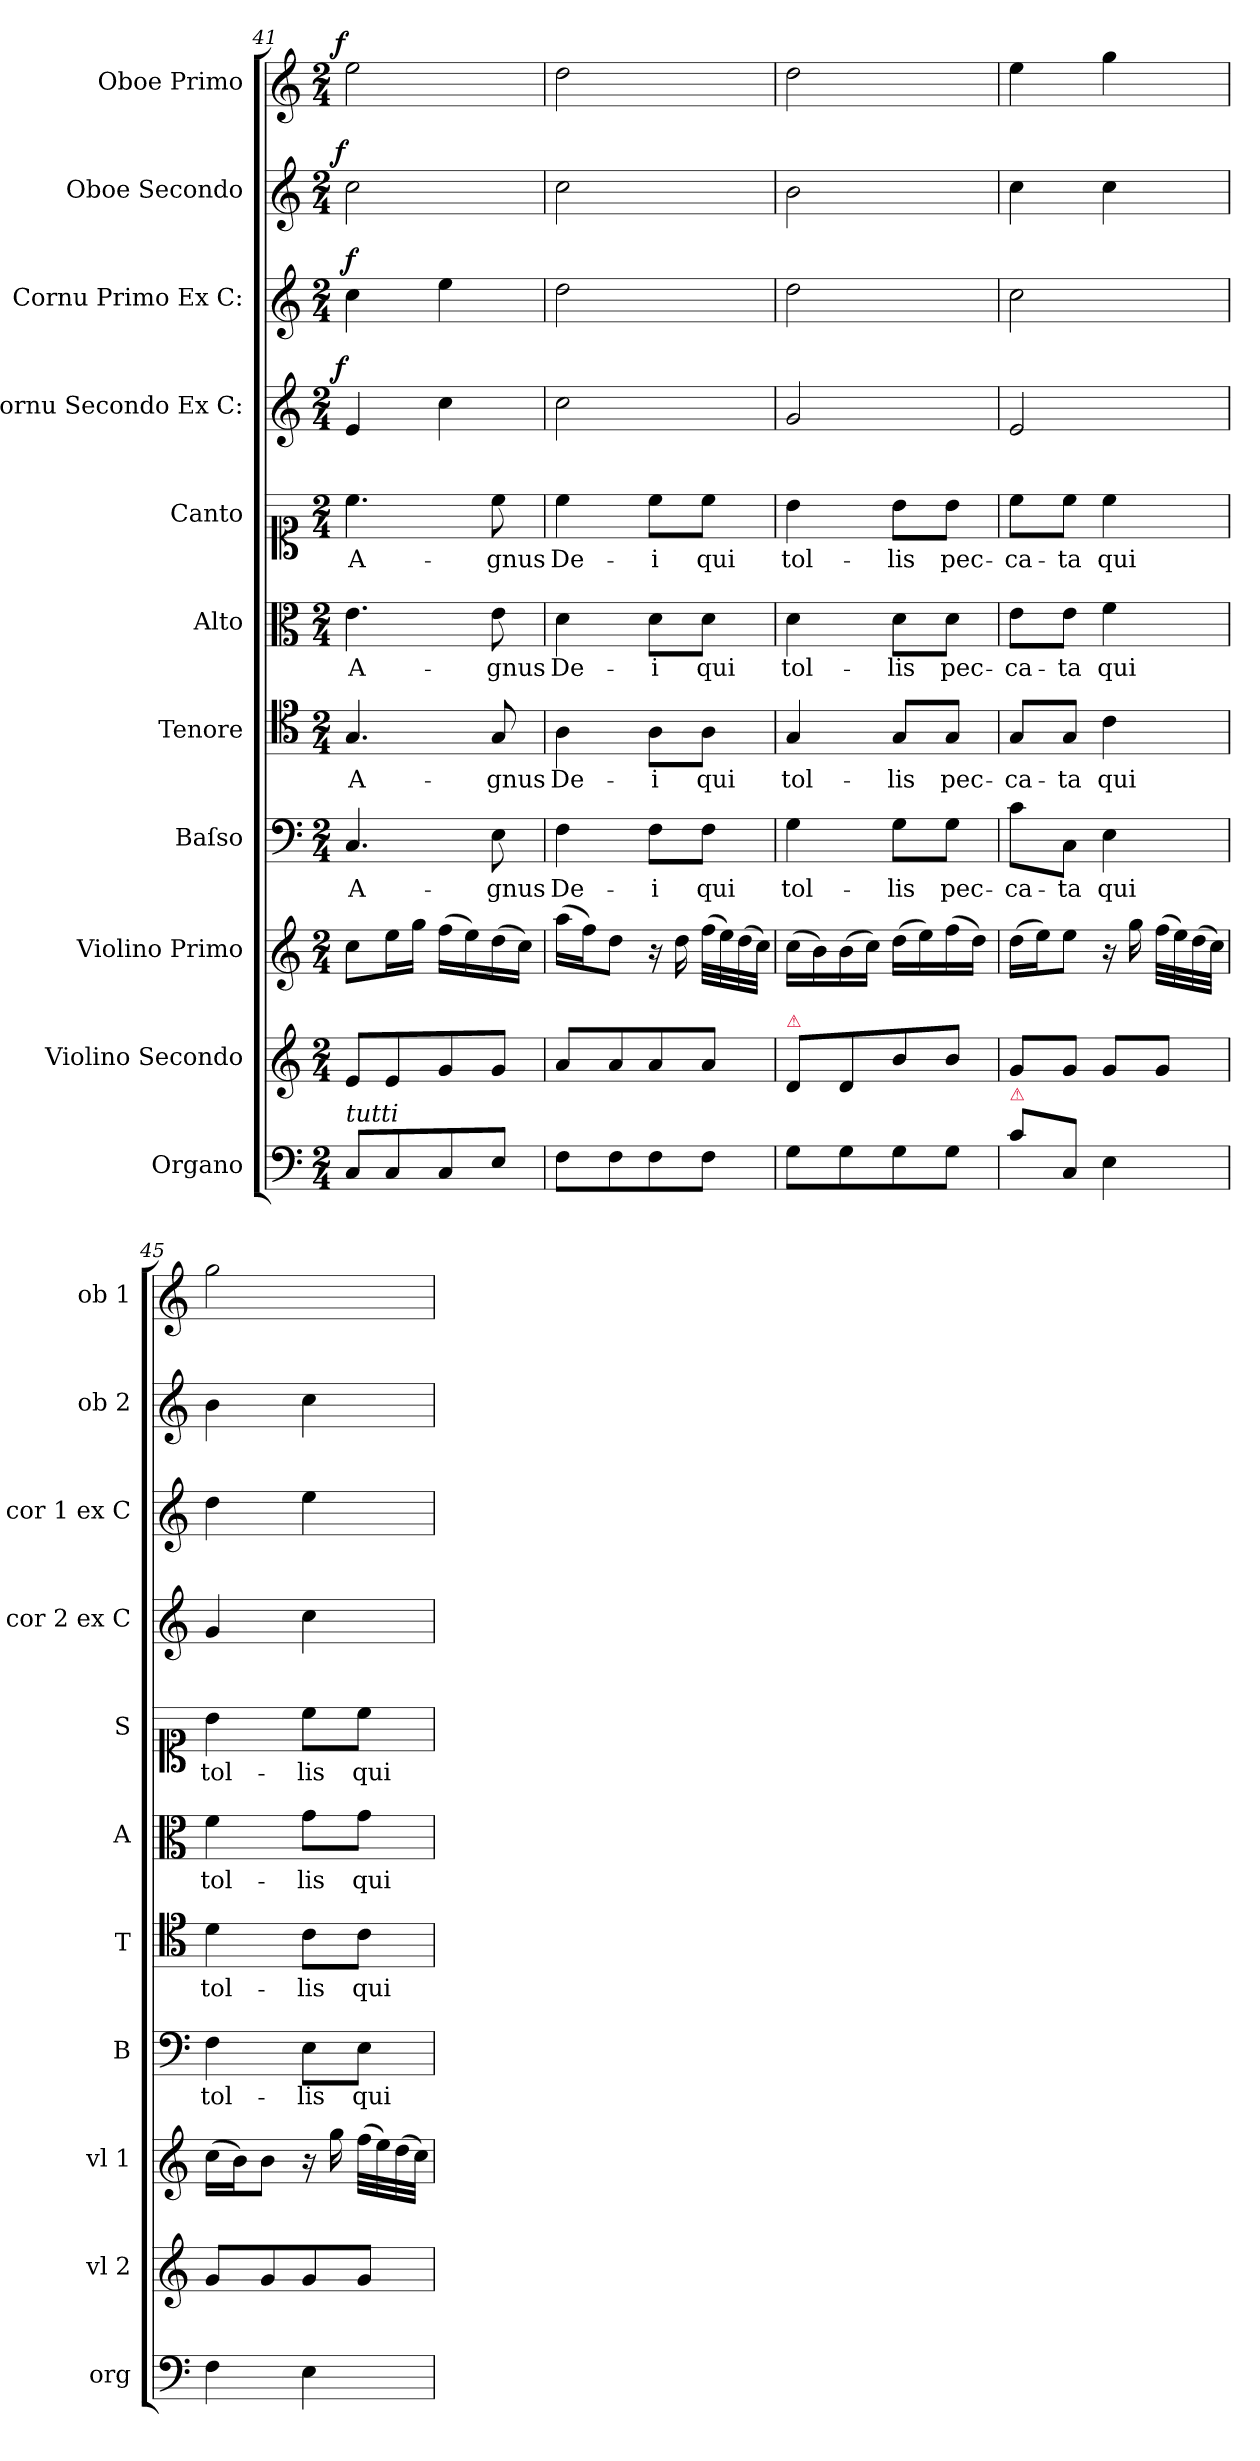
**kern	**kern	**kern	**kern	**text	**kern	**text	**kern	**text	**kern	**text	**kern	**dynam	**kern	**dynam	**kern	**dynam	**kern	**dynam
*part11	*part10	*part9	*part8	*part8	*part7	*part7	*part6	*part6	*part5	*part5	*part4	*part4	*part3	*part3	*part2	*part2	*part1	*part1
*staff11	*staff10	*staff9	*staff8	*staff8	*staff7	*staff7	*staff6	*staff6	*staff5	*staff5	*staff4	*staff4	*staff3	*staff3	*staff2	*staff2	*staff1	*staff1
*I"Organo	*I"Violino Secondo	*I"Violino Primo	*I"Baſso	*	*I"Tenore	*	*I"Alto	*	*I"Canto	*	*I"Cornu Secondo Ex C:	*	*I"Cornu Primo Ex C:	*	*I"Oboe Secondo	*	*I"Oboe Primo	*
*I'org	*I'vl 2	*I'vl 1	*I'B	*	*I'T	*	*I'A	*	*I'S	*	*I'cor 2 ex C	*	*I'cor 1 ex C	*	*I'ob 2	*	*I'ob 1	*
*clefF4	*clefG2	*clefG2	*clefF4	*	*clefC4	*	*clefC3	*	*clefC1	*	*clefG2	*	*clefG2	*	*clefG2	*	*clefG2	*
*k[]	*k[]	*k[]	*k[]	*	*k[]	*	*k[]	*	*k[]	*	*k[]	*	*k[]	*	*k[]	*	*k[]	*
*C:	*C:	*C:	*C:	*	*C:	*	*C:	*	*C:	*	*C:	*	*C:	*	*C:	*	*C:	*
*M2/4	*M2/4	*M2/4	*M2/4	*	*M2/4	*	*M2/4	*	*M2/4	*	*M2/4	*	*M2/4	*	*M2/4	*	*M2/4	*
=41	=41	=41	=41	=41	=41	=41	=41	=41	=41	=41	=41	=41	=41	=41	=41	=41	=41	=41
!LO:TX:a:i:t=tutti	!	!	!	!	!	!	!	!	!	!	!	!	!	!	!	!	!	!
!	!	!	!	!	!	!	!	!	!	!	!	!LO:DY:a:rj	!	!LO:DY:a	!	!LO:DY:a:rj	!	!LO:DY:a:rj
8C/L	8e/L	8cc\L	4.C/	A-	4.G/	A-	4.e\	A-	4.cc\	A-	4e/	f	4cc\	f.	2cc\	f	2ee\	f
8C/	8e/	16ee\L	.	.	.	.	.	.	.	.	.	.	.	.	.	.	.	.
.	.	16gg\JJ	.	.	.	.	.	.	.	.	.	.	.	.	.	.	.	.
8C/	8g/	(16ff\LL	.	.	.	.	.	.	.	.	4cc\	.	4ee\	.	.	.	.	.
.	.	16ee\)	.	.	.	.	.	.	.	.	.	.	.	.	.	.	.	.
8E/J	8g/J	(16dd\	8E\	-gnus	8G/	-gnus	8e\	-gnus	8cc\	-gnus	.	.	.	.	.	.	.	.
.	.	16cc\JJ)	.	.	.	.	.	.	.	.	.	.	.	.	.	.	.	.
=42	=42	=42	=42	=42	=42	=42	=42	=42	=42	=42	=42	=42	=42	=42	=42	=42	=42	=42
8F\L	8a/L	(16aa\LL	4F\	De-	4A\	De-	4d\	De-	4cc\	De-	2cc\	.	2dd\	.	2cc\	.	2dd\	.
.	.	16ff\J)	.	.	.	.	.	.	.	.	.	.	.	.	.	.	.	.
8F\	8a/	8dd\J	.	.	.	.	.	.	.	.	.	.	.	.	.	.	.	.
8F\	8a/	16r	8F\L	-i	8A\L	-i	8d\L	-i	8cc\L	-i	.	.	.	.	.	.	.	.
.	.	16dd\	.	.	.	.	.	.	.	.	.	.	.	.	.	.	.	.
8F\J	8a/J	(32ff\LLL	8F\J	qui	8A\J	qui	8d\J	qui	8cc\J	qui	.	.	.	.	.	.	.	.
.	.	32ee\)	.	.	.	.	.	.	.	.	.	.	.	.	.	.	.	.
.	.	(32dd\	.	.	.	.	.	.	.	.	.	.	.	.	.	.	.	.
.	.	32cc\JJJ)	.	.	.	.	.	.	.	.	.	.	.	.	.	.	.	.
=43	=43	=43	=43	=43	=43	=43	=43	=43	=43	=43	=43	=43	=43	=43	=43	=43	=43	=43
!	!LO:TX:a:color=crimson:t=⚠	!	!	!	!	!	!	!	!	!	!	!	!	!	!	!	!	!
8G\L	8d/L	(16cc\LL	4G\	tol-	4G/	tol-	4d\	tol-	4b\	tol-	2g/	.	2dd\	.	2b\	.	2dd\	.
.	.	16b\)	.	.	.	.	.	.	.	.	.	.	.	.	.	.	.	.
8G\	8d/	(16b\	.	.	.	.	.	.	.	.	.	.	.	.	.	.	.	.
.	.	16cc\JJ)	.	.	.	.	.	.	.	.	.	.	.	.	.	.	.	.
8G\	8b\	(16dd\LL	8G\L	-lis	8G/L	-lis	8d\L	-lis	8b\L	-lis	.	.	.	.	.	.	.	.
.	.	16ee\)	.	.	.	.	.	.	.	.	.	.	.	.	.	.	.	.
8G\J	8b\J	(16ff\	8G\J	pec-	8G/J	pec-	8d\J	pec-	8b\J	pec-	.	.	.	.	.	.	.	.
.	.	16dd\JJ)	.	.	.	.	.	.	.	.	.	.	.	.	.	.	.	.
=44	=44	=44	=44	=44	=44	=44	=44	=44	=44	=44	=44	=44	=44	=44	=44	=44	=44	=44
!LO:TX:a:color=crimson:t=⚠	!	!	!	!	!	!	!	!	!	!	!	!	!	!	!	!	!	!
8c\L	8g/L	(16dd\LL	8c\L	-ca-	8G/L	-ca-	8e\L	-ca-	8cc\L	-ca-	2e/	.	2cc\	.	4cc\	.	4ee\	.
.	.	16ee\J)	.	.	.	.	.	.	.	.	.	.	.	.	.	.	.	.
8C/J	8g/J	8ee\J	8C\J	-ta	8G/J	-ta	8e\J	-ta	8cc\J	-ta	.	.	.	.	.	.	.	.
4E\	8g/L	16r	4E\	qui	4c\	qui	4f\	qui	4cc\	qui	.	.	.	.	4cc\	.	4gg\	.
.	.	16gg\	.	.	.	.	.	.	.	.	.	.	.	.	.	.	.	.
.	8g/J	(32ff\LLL	.	.	.	.	.	.	.	.	.	.	.	.	.	.	.	.
.	.	32ee\)	.	.	.	.	.	.	.	.	.	.	.	.	.	.	.	.
.	.	(32dd\	.	.	.	.	.	.	.	.	.	.	.	.	.	.	.	.
.	.	32cc\JJJ)	.	.	.	.	.	.	.	.	.	.	.	.	.	.	.	.
=45	=45	=45	=45	=45	=45	=45	=45	=45	=45	=45	=45	=45	=45	=45	=45	=45	=45	=45
4F\	8g/L	(16cc\LL	4F\	tol-	4d\	tol-	4f\	tol-	4b\	tol-	4g/	.	4dd\	.	4b\	.	2gg\	.
.	.	16b\J)	.	.	.	.	.	.	.	.	.	.	.	.	.	.	.	.
.	8g/	8b\J	.	.	.	.	.	.	.	.	.	.	.	.	.	.	.	.
4E\	8g/	16r	8E\L	-lis	8c\L	-lis	8g\L	-lis	8cc\L	-lis	4cc\	.	4ee\	.	4cc\	.	.	.
.	.	16gg\	.	.	.	.	.	.	.	.	.	.	.	.	.	.	.	.
!	!	!	!	!	!	!LO:LY:i	!	!LO:LY:i	!	!LO:LY:i	!	!	!	!	!	!	!	!
.	8g/J	(32ff\LLL	8E\J	qui	8c\J	qui	8g\J	qui	8cc\J	qui	.	.	.	.	.	.	.	.
.	.	32ee\)	.	.	.	.	.	.	.	.	.	.	.	.	.	.	.	.
.	.	(32dd\	.	.	.	.	.	.	.	.	.	.	.	.	.	.	.	.
.	.	32cc\JJJ)	.	.	.	.	.	.	.	.	.	.	.	.	.	.	.	.
=	=	=	=	=	=	=	=	=	=	=	=	=	=	=	=	=	=	=
*-	*-	*-	*-	*-	*-	*-	*-	*-	*-	*-	*-	*-	*-	*-	*-	*-	*-	*-
